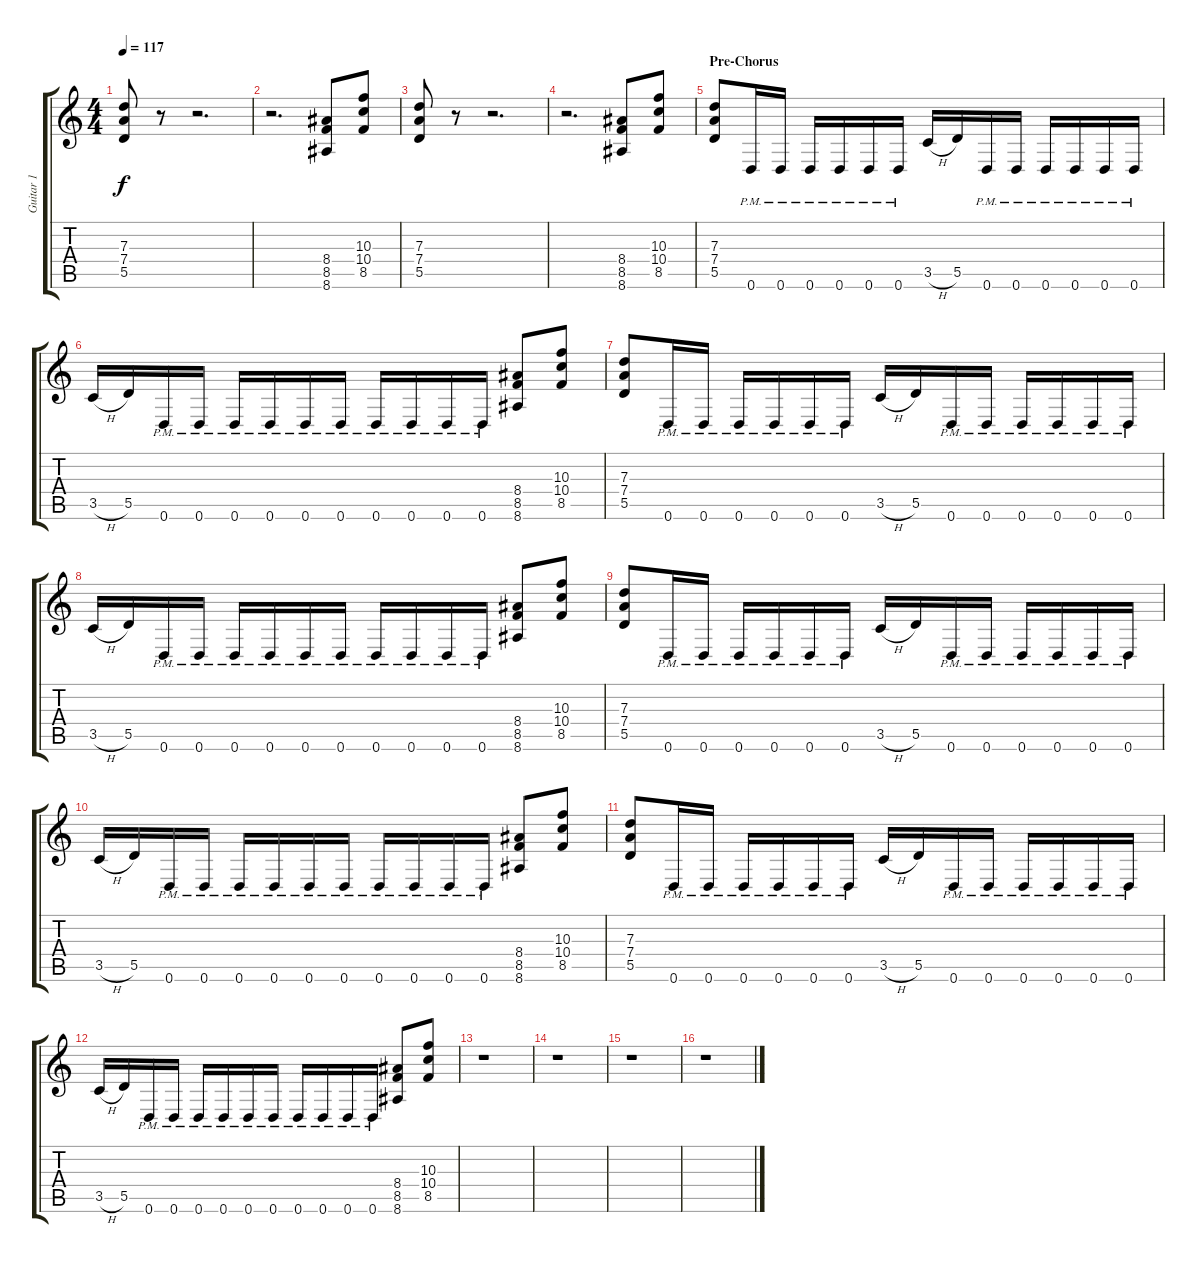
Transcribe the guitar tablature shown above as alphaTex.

\track ("Guitar 1" "Guitar 1") {instrument distortionguitar}
\staff {score tabs}
\tuning (E4 B3 G3 D3 A2 D2) {hide}
\ts (4 4)
\tempo 117
\clef g2
\ks c
(7.3 7.4 5.5).8{dy f} r.8 r.2{d} |
r.2{d} (8.4 8.5 8.6).8 (10.3 10.4 8.5).8 |
(7.3 7.4 5.5).8 r.8 r.2{d} |
r.2{d} (8.4 8.5 8.6).8 (10.3 10.4 8.5).8 |
\section ("" "Pre-Chorus")
(7.3 7.4 5.5).8 0.6{pm}.16 0.6{pm}.16 0.6{pm}.16 0.6{pm}.16 0.6{pm}.16 0.6{pm}.16 3.5{h}.16 5.5.16 0.6{pm}.16 0.6{pm}.16 0.6{pm}.16 0.6{pm}.16 0.6{pm}.16 0.6{pm}.16 |
3.5{h}.16 5.5.16 0.6{pm}.16 0.6{pm}.16 0.6{pm}.16 0.6{pm}.16 0.6{pm}.16 0.6{pm}.16 0.6{pm}.16 0.6{pm}.16 0.6{pm}.16 0.6{pm}.16 (8.4 8.5 8.6).8 (10.3 10.4 8.5).8 |
(7.3 7.4 5.5).8 0.6{pm}.16 0.6{pm}.16 0.6{pm}.16 0.6{pm}.16 0.6{pm}.16 0.6{pm}.16 3.5{h}.16 5.5.16 0.6{pm}.16 0.6{pm}.16 0.6{pm}.16 0.6{pm}.16 0.6{pm}.16 0.6{pm}.16 |
3.5{h}.16 5.5.16 0.6{pm}.16 0.6{pm}.16 0.6{pm}.16 0.6{pm}.16 0.6{pm}.16 0.6{pm}.16 0.6{pm}.16 0.6{pm}.16 0.6{pm}.16 0.6{pm}.16 (8.4 8.5 8.6).8 (10.3 10.4 8.5).8 |
(7.3 7.4 5.5).8 0.6{pm}.16 0.6{pm}.16 0.6{pm}.16 0.6{pm}.16 0.6{pm}.16 0.6{pm}.16 3.5{h}.16 5.5.16 0.6{pm}.16 0.6{pm}.16 0.6{pm}.16 0.6{pm}.16 0.6{pm}.16 0.6{pm}.16 |
3.5{h}.16 5.5.16 0.6{pm}.16 0.6{pm}.16 0.6{pm}.16 0.6{pm}.16 0.6{pm}.16 0.6{pm}.16 0.6{pm}.16 0.6{pm}.16 0.6{pm}.16 0.6{pm}.16 (8.4 8.5 8.6).8 (10.3 10.4 8.5).8 |
(7.3 7.4 5.5).8 0.6{pm}.16 0.6{pm}.16 0.6{pm}.16 0.6{pm}.16 0.6{pm}.16 0.6{pm}.16 3.5{h}.16 5.5.16 0.6{pm}.16 0.6{pm}.16 0.6{pm}.16 0.6{pm}.16 0.6{pm}.16 0.6{pm}.16 |
3.5{h}.16 5.5.16 0.6{pm}.16 0.6{pm}.16 0.6{pm}.16 0.6{pm}.16 0.6{pm}.16 0.6{pm}.16 0.6{pm}.16 0.6{pm}.16 0.6{pm}.16 0.6{pm}.16 (8.4 8.5 8.6).8 (10.3 10.4 8.5).8 |
r.1 |
r.1 |
r.1 |
r.1
